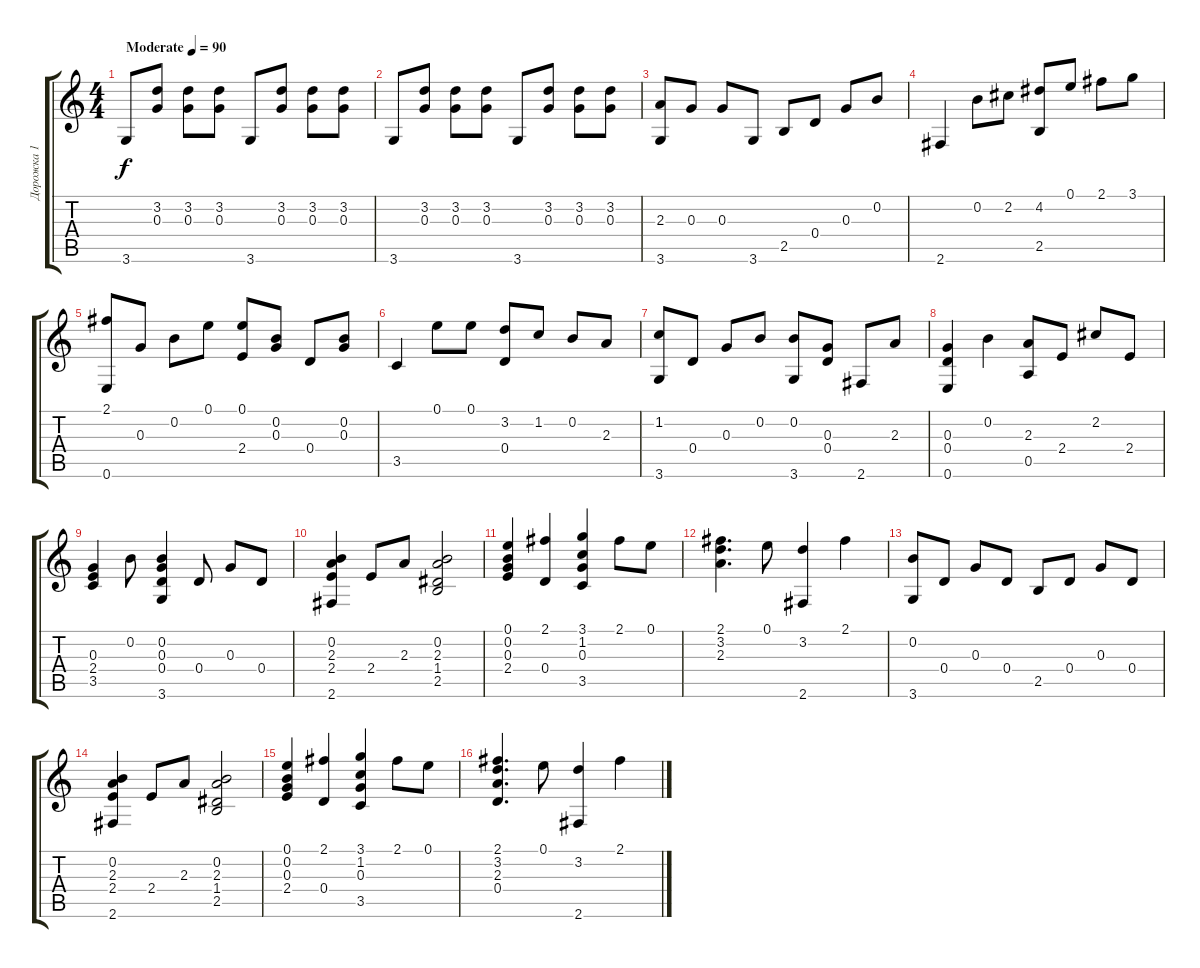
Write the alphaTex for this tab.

\track ("Дорожка 1" "Дорожка 1") {instrument acousticguitarsteel}
\staff {score tabs}
\tuning (E4 B3 G3 D3 A2 E2) {hide}
\ts (4 4)
\tempo (90 "Moderate")
\clef g2
\ks c
3.6.8{dy f instrument acousticguitarsteel} (3.2 0.3).8 (3.2 0.3).8 (3.2 0.3).8 3.6.8 (3.2 0.3).8 (3.2 0.3).8 (3.2 0.3).8 |
3.6.8 (3.2 0.3).8 (3.2 0.3).8 (3.2 0.3).8 3.6.8 (3.2 0.3).8 (3.2 0.3).8 (3.2 0.3).8 |
(2.3 3.6).8 0.3.8 0.3.8 3.6.8 2.5.8 0.4.8 0.3.8 0.2.8 |
2.6.4 0.2.8 2.2.8 (4.2 2.5).8 0.1.8 2.1.8 3.1.8 |
(2.1 0.6).8 0.3.8 0.2.8 0.1.8 (0.1 2.4).8 (0.2 0.3).8 0.4.8 (0.2 0.3).8 |
3.5.4 0.1.8 0.1.8 (3.2 0.4).8 1.2.8 0.2.8 2.3.8 |
(1.2 3.6).8 0.4.8 0.3.8 0.2.8 (0.2 3.6).8 (0.3 0.4).8 2.6.8 2.3.8 |
(0.3 0.4 0.6).4 0.2.4 (2.3 0.5).8 2.4.8 2.2.8 2.4.8 |
(0.3 2.4 3.5).4 0.2.8 (0.2 0.3 0.4 3.6).4 0.4.8 0.3.8 0.4.8 |
(0.2 2.3 2.4 2.6).4 2.4.8 2.3.8 (0.2 2.3 1.4 2.5).2 |
(0.1 0.2 0.3 2.4).4 (2.1 0.4).4 (3.1 1.2 0.3 3.5).4 2.1.8 0.1.8 |
(2.1 3.2 2.3).4{d} 0.1.8 (3.2 2.6).4 2.1.4 |
(0.2 3.6).8 0.4.8 0.3.8 0.4.8 2.5.8 0.4.8 0.3.8 0.4.8 |
(0.2 2.3 2.4 2.6).4 2.4.8 2.3.8 (0.2 2.3 1.4 2.5).2 |
(0.1 0.2 0.3 2.4).4 (2.1 0.4).4 (3.1 1.2 0.3 3.5).4 2.1.8 0.1.8 |
(2.1 3.2 2.3 0.4).4{d} 0.1.8 (3.2 2.6).4 2.1.4
